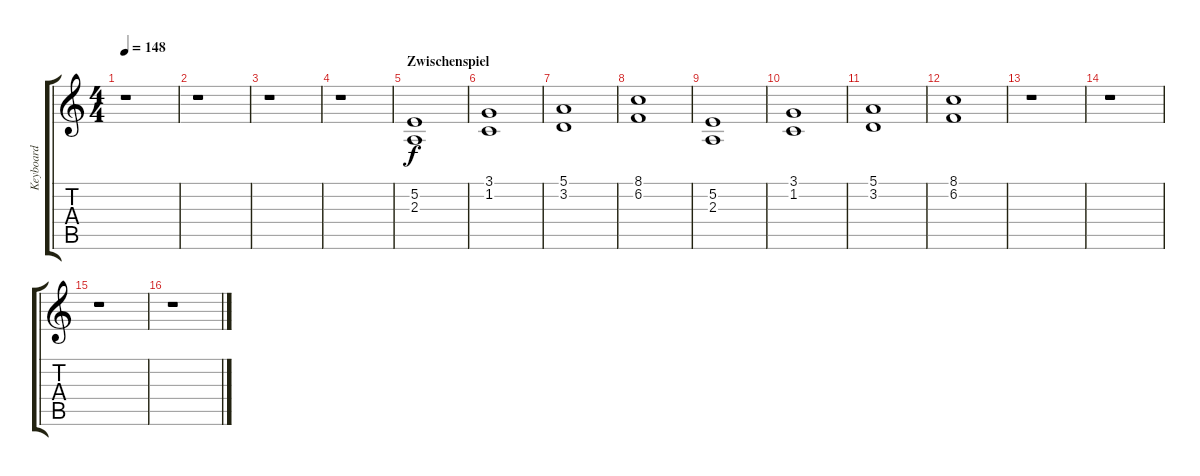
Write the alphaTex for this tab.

\track ("Keyboard" "Keyboard") {instrument synthstrings1}
\staff {score tabs}
\tuning (E4 B3 G3 D3 A2 E2) {hide}
\ts (4 4)
\tempo 148
\clef g2
\ks c
r.1{dy f} |
r.1 |
r.1 |
r.1 |
\section ("" "Zwischenspiel")
(5.2 2.3).1 |
(3.1 1.2).1 |
(5.1 3.2).1 |
(8.1 6.2).1 |
(5.2 2.3).1 |
(3.1 1.2).1 |
(5.1 3.2).1 |
(8.1 6.2).1 |
r.1 |
r.1 |
r.1 |
r.1
